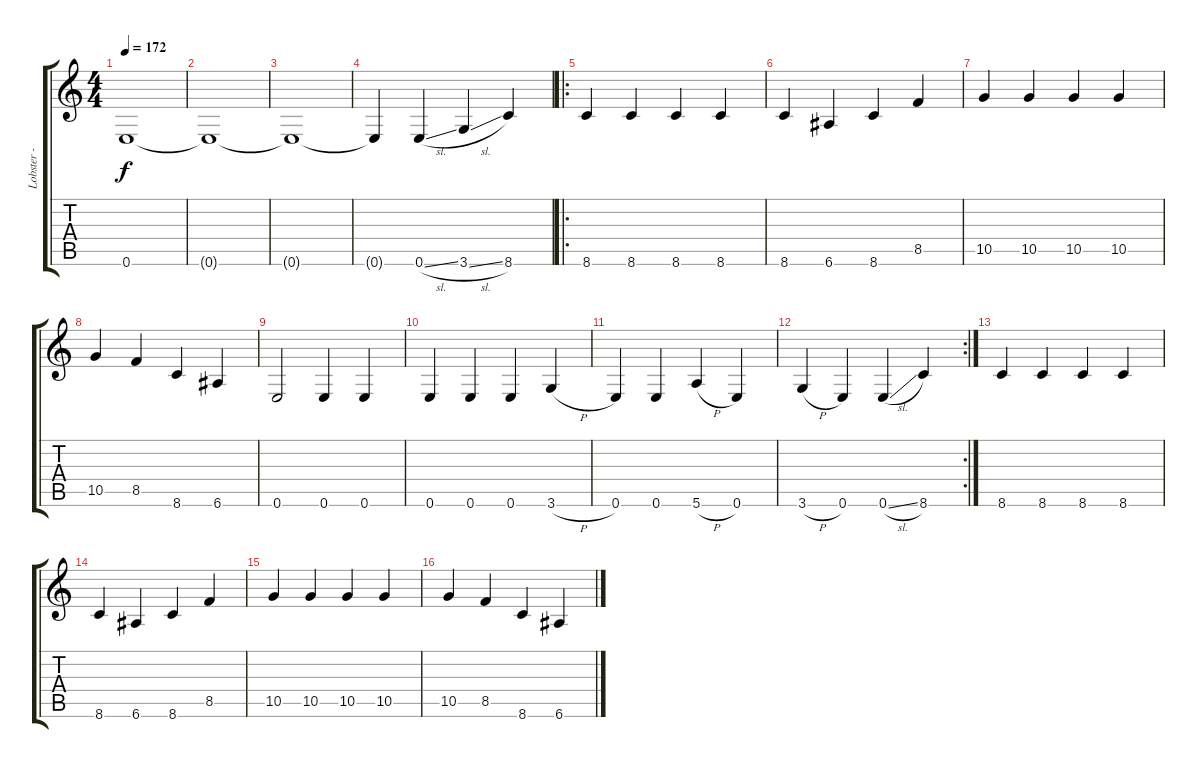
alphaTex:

\track ("Lobster - Keep It Brutal" "Lobster - ") {instrument distortionguitar}
\staff {score tabs}
\tuning (E4 B3 G3 D3 A2 E2) {hide}
\ts (4 4)
\tempo 172
\clef g2
\ks c
0.6.1{dy f} |
0.6{t}.1 |
0.6{t}.1 |
0.6{t}.4 0.6{sl}.4 3.6{sl}.4 8.6.4 |
\ro
8.6.4 8.6.4 8.6.4 8.6.4 |
8.6.4 6.6.4 8.6.4 8.5.4 |
10.5.4 10.5.4 10.5.4 10.5.4 |
10.5.4 8.5.4 8.6.4 6.6.4 |
0.6.2 0.6.4 0.6.4 |
0.6.4 0.6.4 0.6.4 3.6{h}.4 |
0.6.4 0.6.4 5.6{h}.4 0.6.4 |
\rc 2
3.6{h}.4 0.6.4 0.6{sl}.4 8.6.4 |
8.6.4 8.6.4 8.6.4 8.6.4 |
8.6.4 6.6.4 8.6.4 8.5.4 |
10.5.4 10.5.4 10.5.4 10.5.4 |
10.5.4 8.5.4 8.6.4 6.6.4
